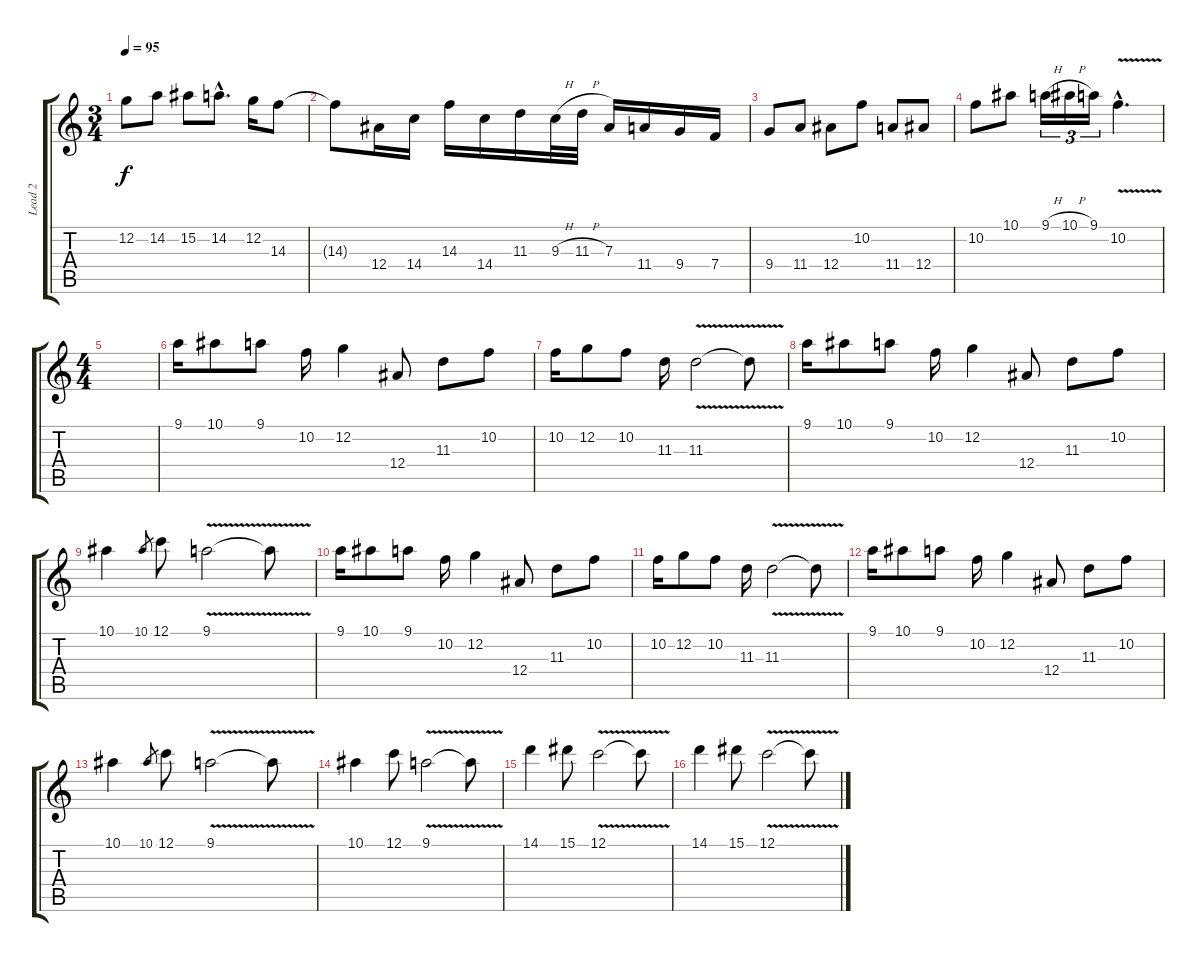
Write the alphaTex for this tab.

\track ("Lead 2" "Lead 2") {instrument distortionguitar}
\staff {score tabs}
\tuning (C4 G3 Eb3 Bb2 F2 C2) {hide}
\ts (3 4)
\tempo 95
\clef g2
\ks c
12.2.8{dy f} 14.2.8 15.2.8 14.2{hac}.8{d} 12.2.16 14.3.8 |
14.3{t}.8 12.4.16 14.4.16 14.3.16 14.4.16 11.3.16 9.3{h}.32 11.3{h}.32 7.3.16 11.4.16 9.4.16 7.4.16 |
9.4.8 11.4.8 12.4.8 10.2.8 11.4.8 12.4.8 |
10.2.8 10.1.8 9.1{h}.16{tu (3 2)} 10.1{h}.16{tu (3 2)} 9.1.16{tu (3 2)} 10.2{v hac}.4{d} |
\ts (4 4)
|
9.1.16 10.1.8 9.1.8 10.2.16 12.2.4 12.4.8 11.3.8 10.2.8 |
10.2.16 12.2.8 10.2.8 11.3.16 11.3{v}.2 11.3{t}.8 |
9.1.16 10.1.8 9.1.8 10.2.16 12.2.4 12.4.8 11.3.8 10.2.8 |
10.1.4 10.1.8{gr} 12.1.8 9.1{v}.2 9.1{t}.8 |
9.1.16 10.1.8 9.1.8 10.2.16 12.2.4 12.4.8 11.3.8 10.2.8 |
10.2.16 12.2.8 10.2.8 11.3.16 11.3{v}.2 11.3{t}.8 |
9.1.16 10.1.8 9.1.8 10.2.16 12.2.4 12.4.8 11.3.8 10.2.8 |
10.1.4 10.1.8{gr} 12.1.8 9.1{v}.2 9.1{t}.8 |
10.1.4 12.1.8 9.1{v}.2 9.1{t}.8 |
14.1.4 15.1.8 12.1{v}.2 12.1{t}.8 |
14.1.4 15.1.8 12.1{v}.2 12.1{t}.8
